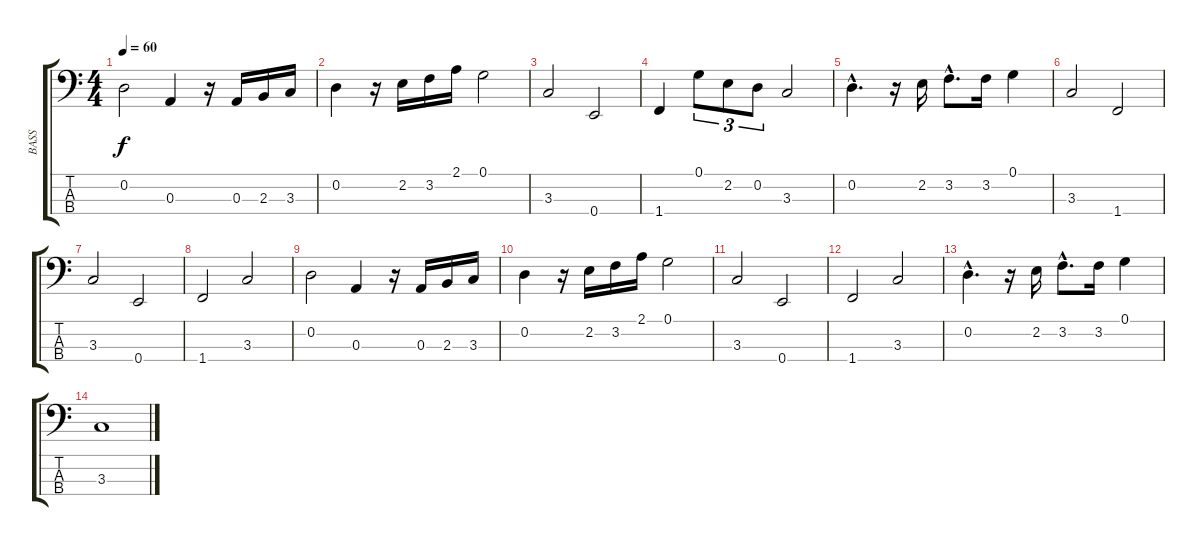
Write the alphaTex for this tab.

\track ("BASS" "BASS") {instrument electricbassfinger}
\staff {score tabs}
\tuning (G2 D2 A1 E1) {hide}
\ts (4 4)
\tempo 60
\clef f4
\ks c
0.2.2{dy f} 0.3.4 r.16 0.3.16 2.3.16 3.3.16 |
0.2.4 r.16 2.2.16 3.2.16 2.1.16 0.1.2 |
3.3.2 0.4.2 |
1.4.4 0.1.8{tu (3 2)} 2.2.8{tu (3 2)} 0.2.8{tu (3 2)} 3.3.2 |
0.2{hac}.4{d} r.16 2.2.16 3.2{hac}.8{d} 3.2.16 0.1.4 |
3.3.2 1.4.2 |
3.3.2 0.4.2 |
1.4.2 3.3.2 |
0.2.2 0.3.4 r.16 0.3.16 2.3.16 3.3.16 |
0.2.4 r.16 2.2.16 3.2.16 2.1.16 0.1.2 |
3.3.2 0.4.2 |
1.4.2 3.3.2 |
0.2{hac}.4{d} r.16 2.2.16 3.2{hac}.8{d} 3.2.16 0.1.4 |
3.3.1
